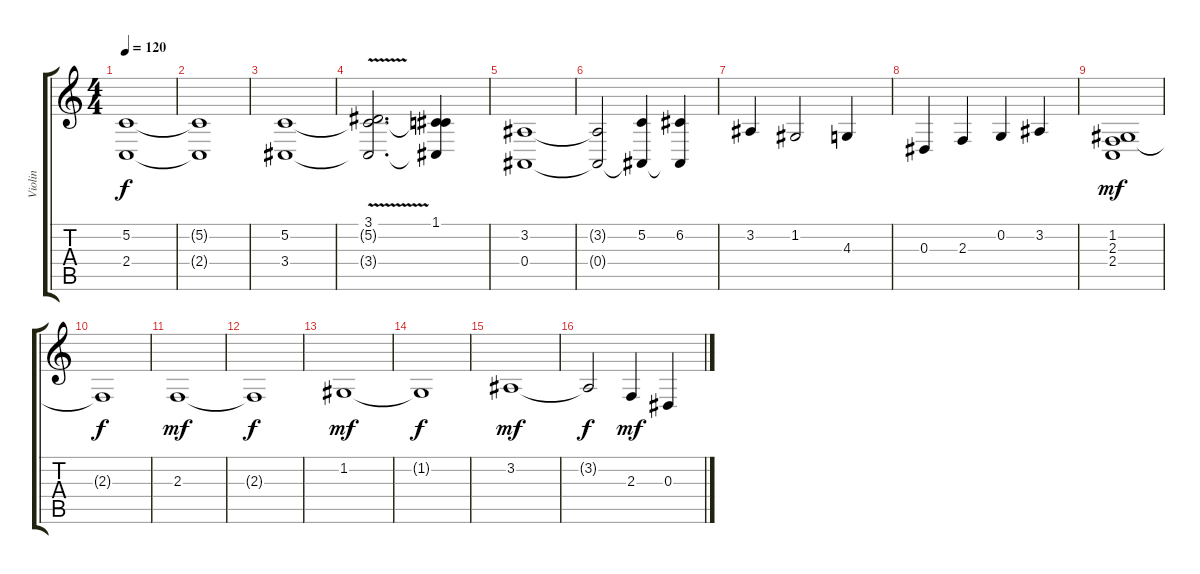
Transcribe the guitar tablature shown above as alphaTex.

\track ("Violin" "Violin") {instrument violin}
\staff {score tabs}
\tuning (C4 G3 Eb3 Bb2 F2 C2) {hide}
\ts (4 4)
\tempo 120
\clef g2
\ks c
(5.2 2.4).1{dy f} |
(5.2{t} 2.4{t}).1 |
(5.2 3.4).1 |
(3.1{v} 5.2{t} 3.4{t}).2{d} (1.1 5.2{t} 3.4{t}).4 |
(3.2 0.4).1 |
(3.2{t} 0.4{t}).2 (5.2 0.4{t}).4 (6.2 0.4{t}).4 |
3.2.4 1.2.2 4.3.4 |
0.3.4 2.3.4 0.2.4 3.2.4 |
(1.2 2.3 2.4).1{dy mf} |
2.3{t}.1{dy f} |
2.3.1{dy mf} |
2.3{t}.1{dy f} |
1.2.1{dy mf} |
1.2{t}.1{dy f} |
3.2.1{dy mf} |
3.2{t}.2{dy f} 2.3.4{dy mf} 0.3.4
